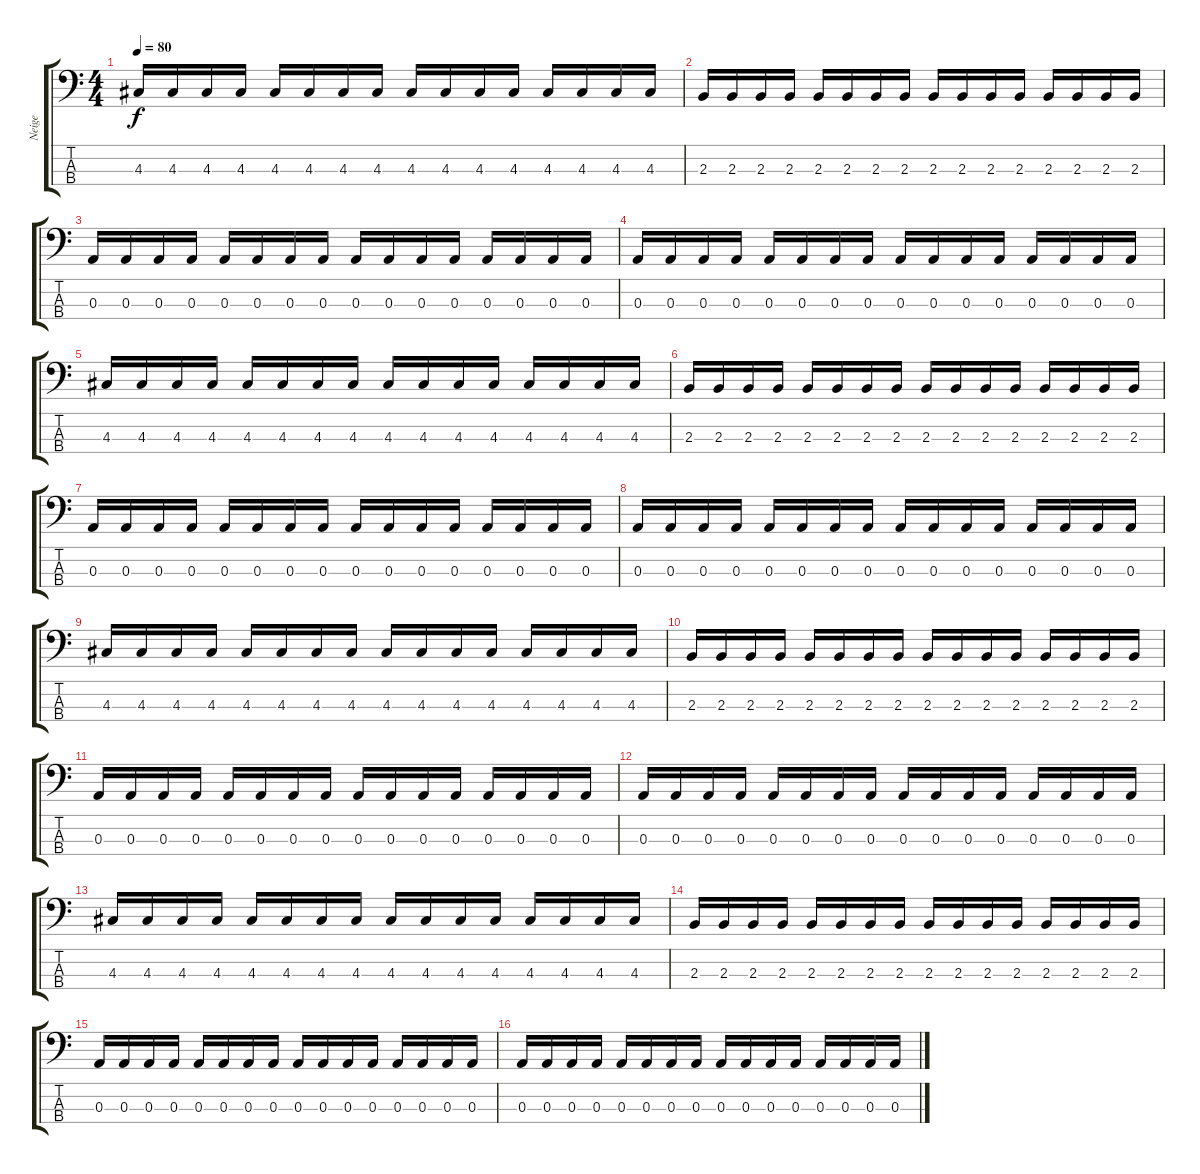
\track ("Neige" "Neige") {instrument electricbassfinger}
\staff {score tabs}
\tuning (G2 D2 A1 E1) {hide}
\ts (4 4)
\tempo 80
\clef f4
\ks c
4.3.16{dy f} 4.3.16 4.3.16 4.3.16 4.3.16 4.3.16 4.3.16 4.3.16 4.3.16 4.3.16 4.3.16 4.3.16 4.3.16 4.3.16 4.3.16 4.3.16 |
2.3.16 2.3.16 2.3.16 2.3.16 2.3.16 2.3.16 2.3.16 2.3.16 2.3.16 2.3.16 2.3.16 2.3.16 2.3.16 2.3.16 2.3.16 2.3.16 |
0.3.16 0.3.16 0.3.16 0.3.16 0.3.16 0.3.16 0.3.16 0.3.16 0.3.16 0.3.16 0.3.16 0.3.16 0.3.16 0.3.16 0.3.16 0.3.16 |
0.3.16 0.3.16 0.3.16 0.3.16 0.3.16 0.3.16 0.3.16 0.3.16 0.3.16 0.3.16 0.3.16 0.3.16 0.3.16 0.3.16 0.3.16 0.3.16 |
4.3.16 4.3.16 4.3.16 4.3.16 4.3.16 4.3.16 4.3.16 4.3.16 4.3.16 4.3.16 4.3.16 4.3.16 4.3.16 4.3.16 4.3.16 4.3.16 |
2.3.16 2.3.16 2.3.16 2.3.16 2.3.16 2.3.16 2.3.16 2.3.16 2.3.16 2.3.16 2.3.16 2.3.16 2.3.16 2.3.16 2.3.16 2.3.16 |
0.3.16 0.3.16 0.3.16 0.3.16 0.3.16 0.3.16 0.3.16 0.3.16 0.3.16 0.3.16 0.3.16 0.3.16 0.3.16 0.3.16 0.3.16 0.3.16 |
0.3.16 0.3.16 0.3.16 0.3.16 0.3.16 0.3.16 0.3.16 0.3.16 0.3.16 0.3.16 0.3.16 0.3.16 0.3.16 0.3.16 0.3.16 0.3.16 |
4.3.16 4.3.16 4.3.16 4.3.16 4.3.16 4.3.16 4.3.16 4.3.16 4.3.16 4.3.16 4.3.16 4.3.16 4.3.16 4.3.16 4.3.16 4.3.16 |
2.3.16 2.3.16 2.3.16 2.3.16 2.3.16 2.3.16 2.3.16 2.3.16 2.3.16 2.3.16 2.3.16 2.3.16 2.3.16 2.3.16 2.3.16 2.3.16 |
0.3.16 0.3.16 0.3.16 0.3.16 0.3.16 0.3.16 0.3.16 0.3.16 0.3.16 0.3.16 0.3.16 0.3.16 0.3.16 0.3.16 0.3.16 0.3.16 |
0.3.16 0.3.16 0.3.16 0.3.16 0.3.16 0.3.16 0.3.16 0.3.16 0.3.16 0.3.16 0.3.16 0.3.16 0.3.16 0.3.16 0.3.16 0.3.16 |
4.3.16 4.3.16 4.3.16 4.3.16 4.3.16 4.3.16 4.3.16 4.3.16 4.3.16 4.3.16 4.3.16 4.3.16 4.3.16 4.3.16 4.3.16 4.3.16 |
2.3.16 2.3.16 2.3.16 2.3.16 2.3.16 2.3.16 2.3.16 2.3.16 2.3.16 2.3.16 2.3.16 2.3.16 2.3.16 2.3.16 2.3.16 2.3.16 |
0.3.16 0.3.16 0.3.16 0.3.16 0.3.16 0.3.16 0.3.16 0.3.16 0.3.16 0.3.16 0.3.16 0.3.16 0.3.16 0.3.16 0.3.16 0.3.16 |
0.3.16 0.3.16 0.3.16 0.3.16 0.3.16 0.3.16 0.3.16 0.3.16 0.3.16 0.3.16 0.3.16 0.3.16 0.3.16 0.3.16 0.3.16 0.3.16
